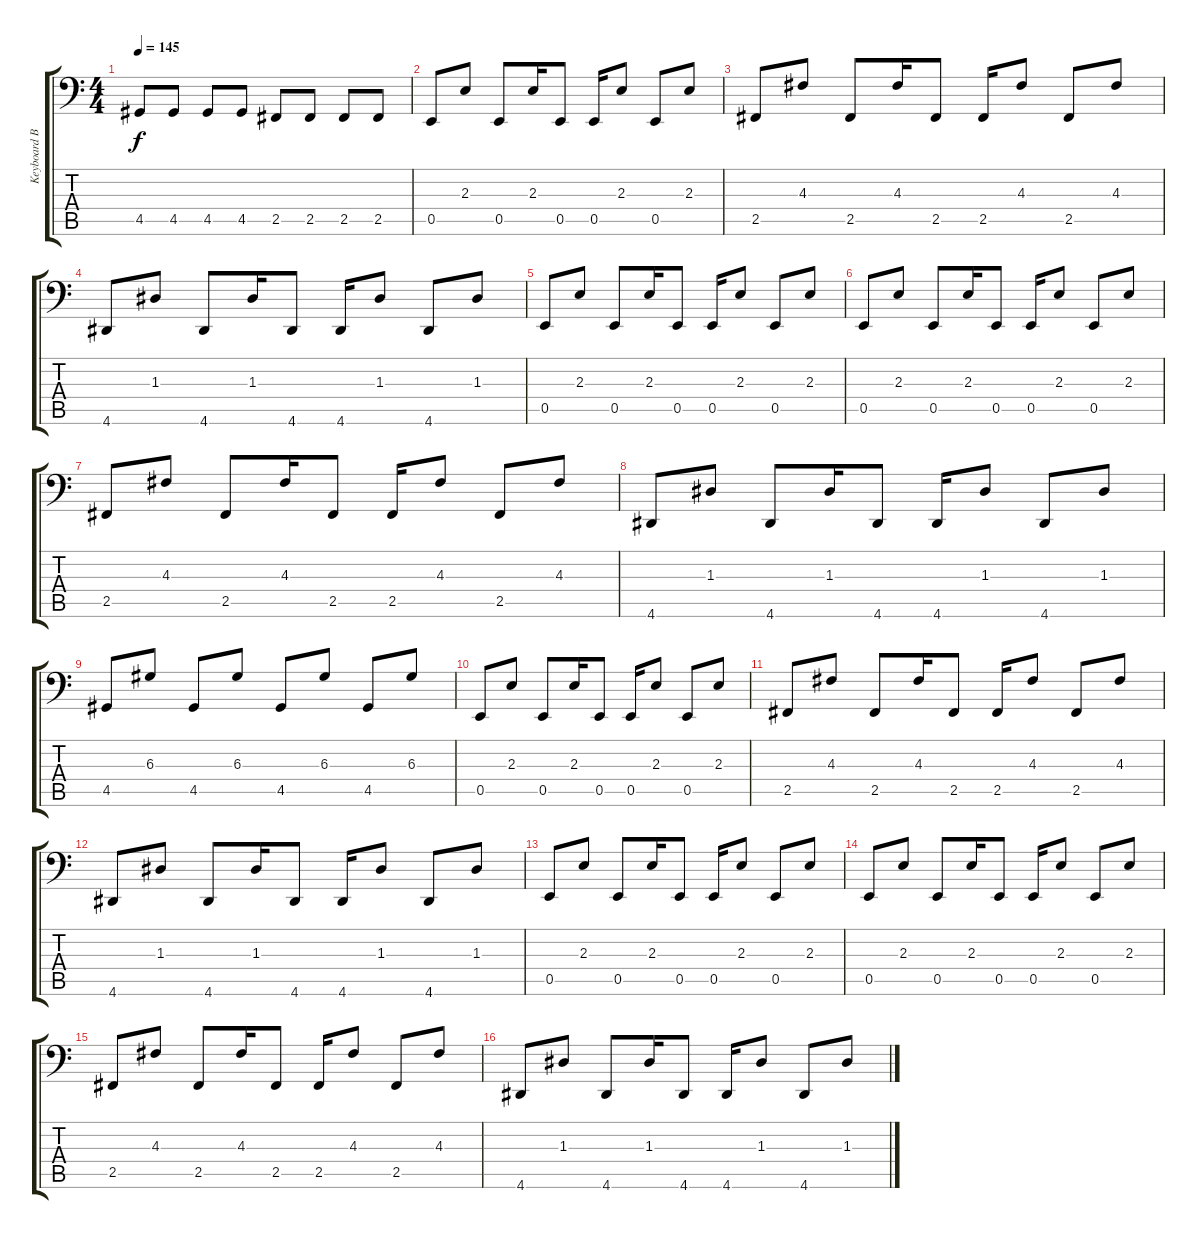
\track ("Keyboard Bass Synth" "Keyboard B") {instrument synthbass1}
\staff {score tabs}
\tuning (C3 G2 D2 A1 E1 B0) {hide}
\ts (4 4)
\tempo 145
\clef f4
\ks c
4.5.8{dy f} 4.5.8 4.5.8 4.5.8 2.5.8 2.5.8 2.5.8 2.5.8 |
0.5.8 2.3.8 0.5.8 2.3.16 0.5.8 0.5.16 2.3.8 0.5.8 2.3.8 |
2.5.8 4.3.8 2.5.8 4.3.16 2.5.8 2.5.16 4.3.8 2.5.8 4.3.8 |
4.6.8 1.3.8 4.6.8 1.3.16 4.6.8 4.6.16 1.3.8 4.6.8 1.3.8 |
0.5.8 2.3.8 0.5.8 2.3.16 0.5.8 0.5.16 2.3.8 0.5.8 2.3.8 |
0.5.8 2.3.8 0.5.8 2.3.16 0.5.8 0.5.16 2.3.8 0.5.8 2.3.8 |
2.5.8 4.3.8 2.5.8 4.3.16 2.5.8 2.5.16 4.3.8 2.5.8 4.3.8 |
4.6.8 1.3.8 4.6.8 1.3.16 4.6.8 4.6.16 1.3.8 4.6.8 1.3.8 |
4.5.8 6.3.8 4.5.8 6.3.8 4.5.8 6.3.8 4.5.8 6.3.8 |
0.5.8 2.3.8 0.5.8 2.3.16 0.5.8 0.5.16 2.3.8 0.5.8 2.3.8 |
2.5.8 4.3.8 2.5.8 4.3.16 2.5.8 2.5.16 4.3.8 2.5.8 4.3.8 |
4.6.8 1.3.8 4.6.8 1.3.16 4.6.8 4.6.16 1.3.8 4.6.8 1.3.8 |
0.5.8 2.3.8 0.5.8 2.3.16 0.5.8 0.5.16 2.3.8 0.5.8 2.3.8 |
0.5.8 2.3.8 0.5.8 2.3.16 0.5.8 0.5.16 2.3.8 0.5.8 2.3.8 |
2.5.8 4.3.8 2.5.8 4.3.16 2.5.8 2.5.16 4.3.8 2.5.8 4.3.8 |
4.6.8 1.3.8 4.6.8 1.3.16 4.6.8 4.6.16 1.3.8 4.6.8 1.3.8
